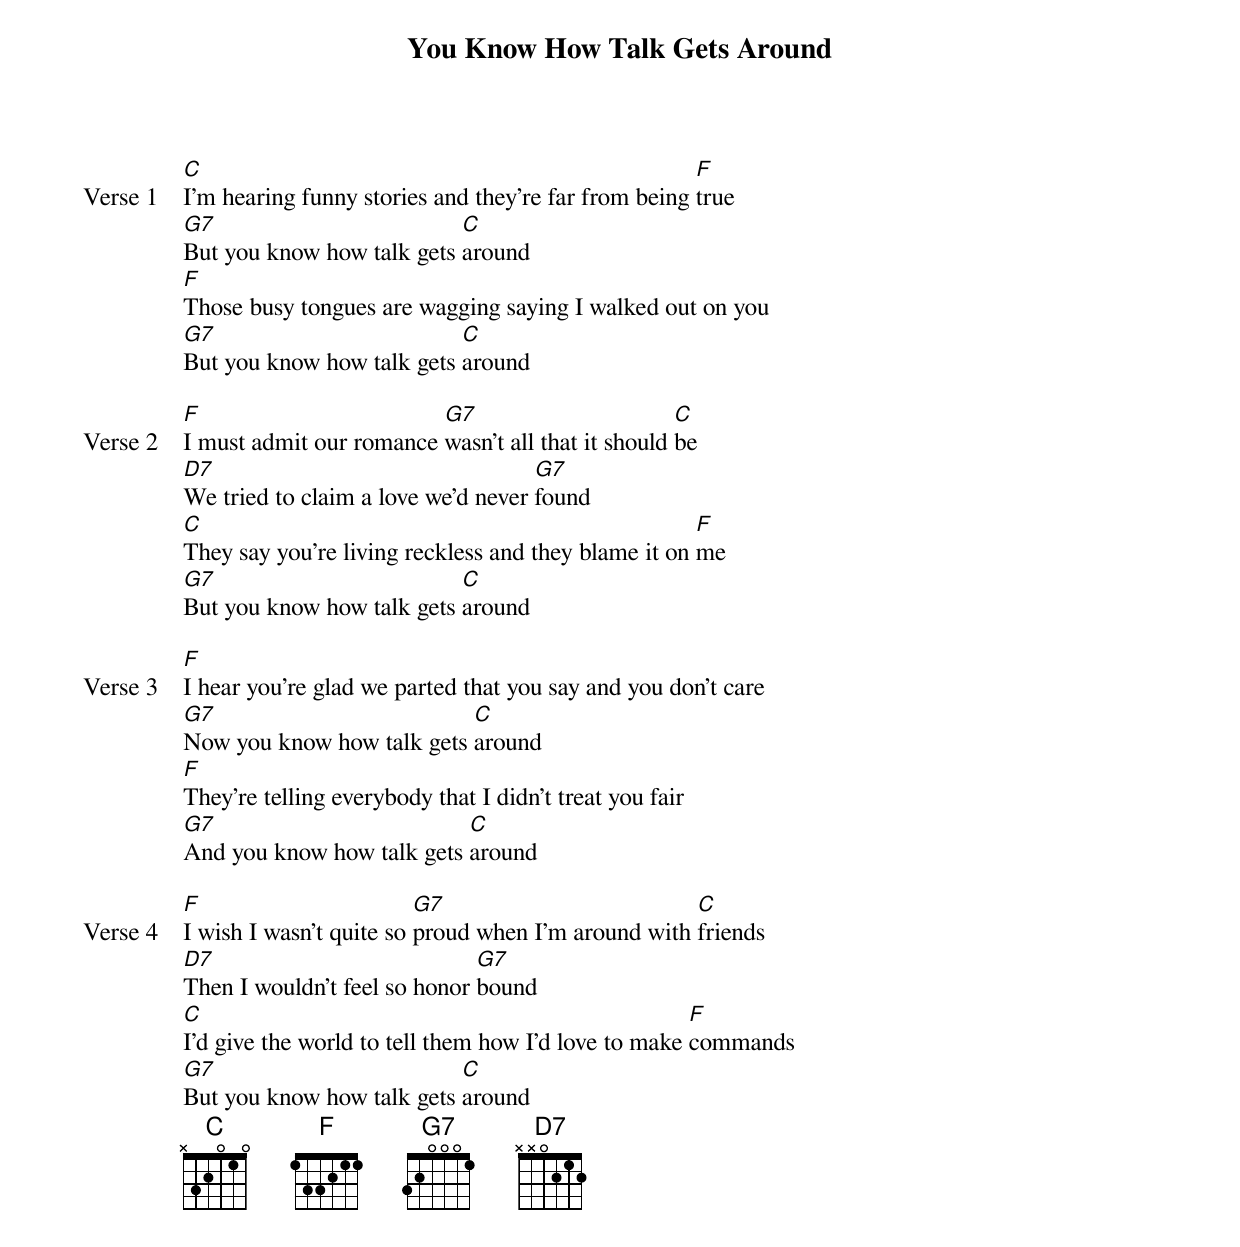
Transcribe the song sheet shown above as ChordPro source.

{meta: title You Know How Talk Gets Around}
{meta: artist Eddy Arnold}
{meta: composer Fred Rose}
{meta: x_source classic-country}
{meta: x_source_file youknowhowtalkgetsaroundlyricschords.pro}
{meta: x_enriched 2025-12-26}

{start_of_verse: Verse 1}
[C]I'm hearing funny stories and they're far from being [F]true
[G7]But you know how talk gets [C]around
[F]Those busy tongues are wagging saying I walked out on you
[G7]But you know how talk gets [C]around
{end_of_verse}

{start_of_verse: Verse 2}
[F]I must admit our romance [G7]wasn't all that it should [C]be
[D7]We tried to claim a love we'd never [G7]found
[C]They say you're living reckless and they blame it on [F]me
[G7]But you know how talk gets [C]around
{end_of_verse}

{start_of_verse: Verse 3}
[F]I hear you're glad we parted that you say and you don't care
[G7]Now you know how talk gets [C]around
[F]They're telling everybody that I didn't treat you fair
[G7]And you know how talk gets [C]around
{end_of_verse}

{start_of_verse: Verse 4}
[F]I wish I wasn't quite so [G7]proud when I'm around with [C]friends
[D7]Then I wouldn't feel so honor [G7]bound
[C]I'd give the world to tell them how I'd love to make [F]commands
[G7]But you know how talk gets [C]around
{end_of_verse}
